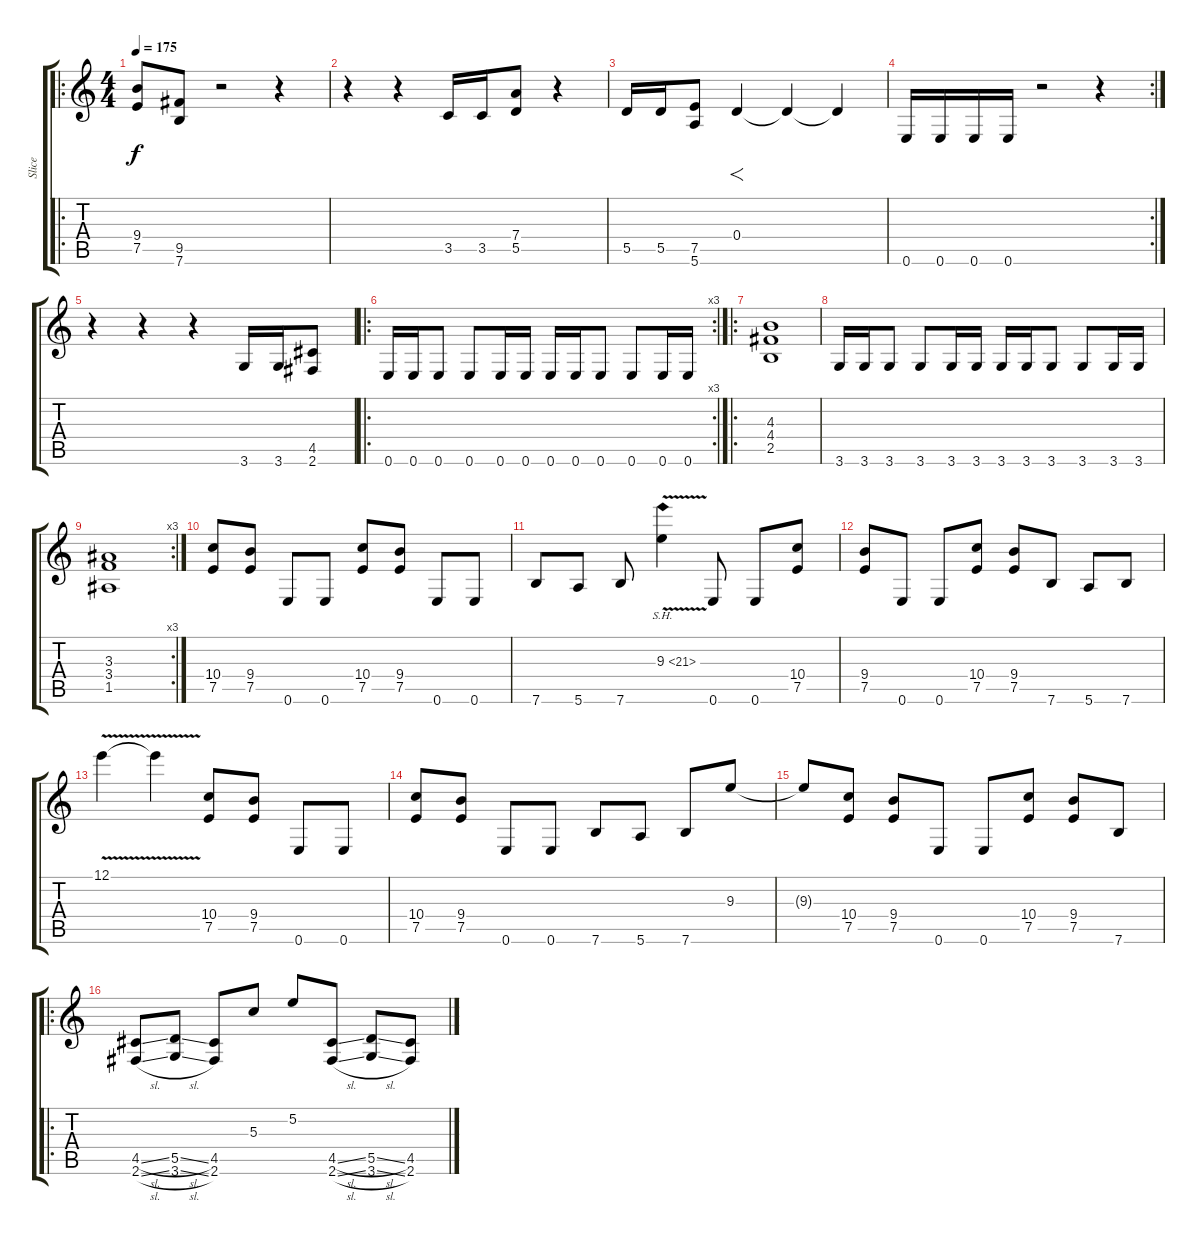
\track ("Slice" "Slice") {instrument distortionguitar}
\staff {score tabs}
\tuning (E4 B3 G3 D3 A2 E2) {hide}
\ro
\ts (4 4)
\tempo 175
\clef g2
\ks c
(9.4 7.5).8{dy f instrument distortionguitar} (9.5 7.6).8 r.2 r.4 |
r.4 r.4 3.5.16 3.5.16 (7.4 5.5).8 r.4 |
5.5.16 5.5.16 (7.5 5.6).8 0.4.4{f} 0.4{t}.4 0.4{t}.4 |
\rc 2
0.6.16 0.6.16 0.6.16 0.6.16 r.2 r.4 |
r.4 r.4 r.4 3.6.16 3.6.16 (4.5 2.6).8 |
\ro
\rc 3
0.6.16 0.6.16 0.6.8 0.6.8 0.6.16 0.6.16 0.6.16 0.6.16 0.6.8 0.6.8 0.6.16 0.6.16 |
\ro
(4.3 4.4 2.5).1 |
3.6.16 3.6.16 3.6.8 3.6.8 3.6.16 3.6.16 3.6.16 3.6.16 3.6.8 3.6.8 3.6.16 3.6.16 |
\rc 3
(3.3 3.4 1.5).1 |
(10.4 7.5).8 (9.4 7.5).8 0.6.8 0.6.8 (10.4 7.5).8 (9.4 7.5).8 0.6.8 0.6.8 |
7.6.8 5.6.8 7.6.8 9.3{sh 12 v}.4 0.6.8 0.6.8 (10.4 7.5).8 |
(9.4 7.5).8 0.6.8 0.6.8 (10.4 7.5).8 (9.4 7.5).8 7.6.8 5.6.8 7.6.8 |
12.1{v}.4 12.1{t}.4 (10.4 7.5).8 (9.4 7.5).8 0.6.8 0.6.8 |
(10.4 7.5).8 (9.4 7.5).8 0.6.8 0.6.8 7.6.8 5.6.8 7.6.8 9.3.8 |
9.3{t}.8 (10.4 7.5).8 (9.4 7.5).8 0.6.8 0.6.8 (10.4 7.5).8 (9.4 7.5).8 7.6.8 |
\ro
(4.5{sl} 2.6{sl}).8 (5.5{sl} 3.6{sl}).8 (4.5 2.6).8 5.3.8 5.2.8 (4.5{sl} 2.6{sl}).8 (5.5{sl} 3.6{sl}).8 (4.5 2.6).8
